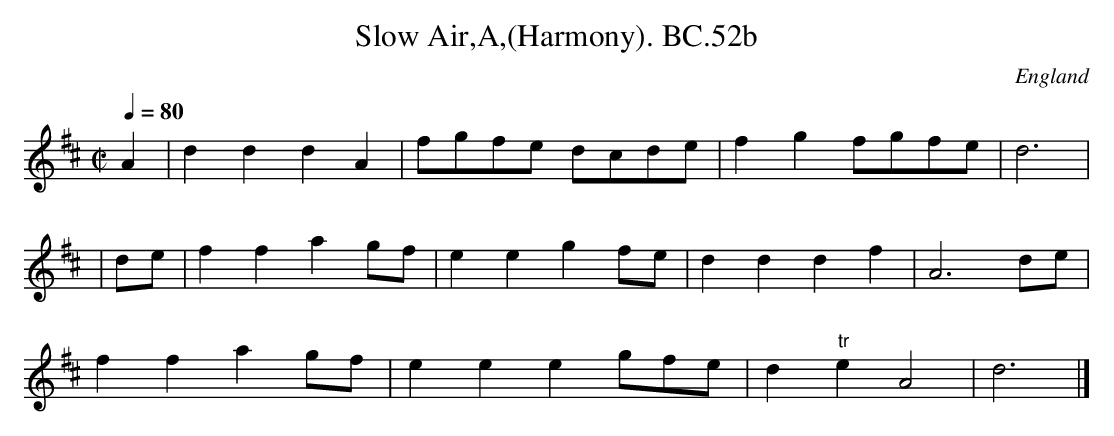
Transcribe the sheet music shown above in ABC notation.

X:1
T:Slow Air,A,(Harmony). BC.52b
M:C|
L:1/4
Q:80
O:England
K:D
A | d d d A | f/g/f/e/ d/c/d/e/ | f g f/g/f/e/ | d3 |!|
d/e/ | f f a g/f/ | e e g f/e/ | d d d f | A3 d/e/ |! f f a g/f/ | e e e
/
g/f/e/ | d "tr"e A2| d3 |]
